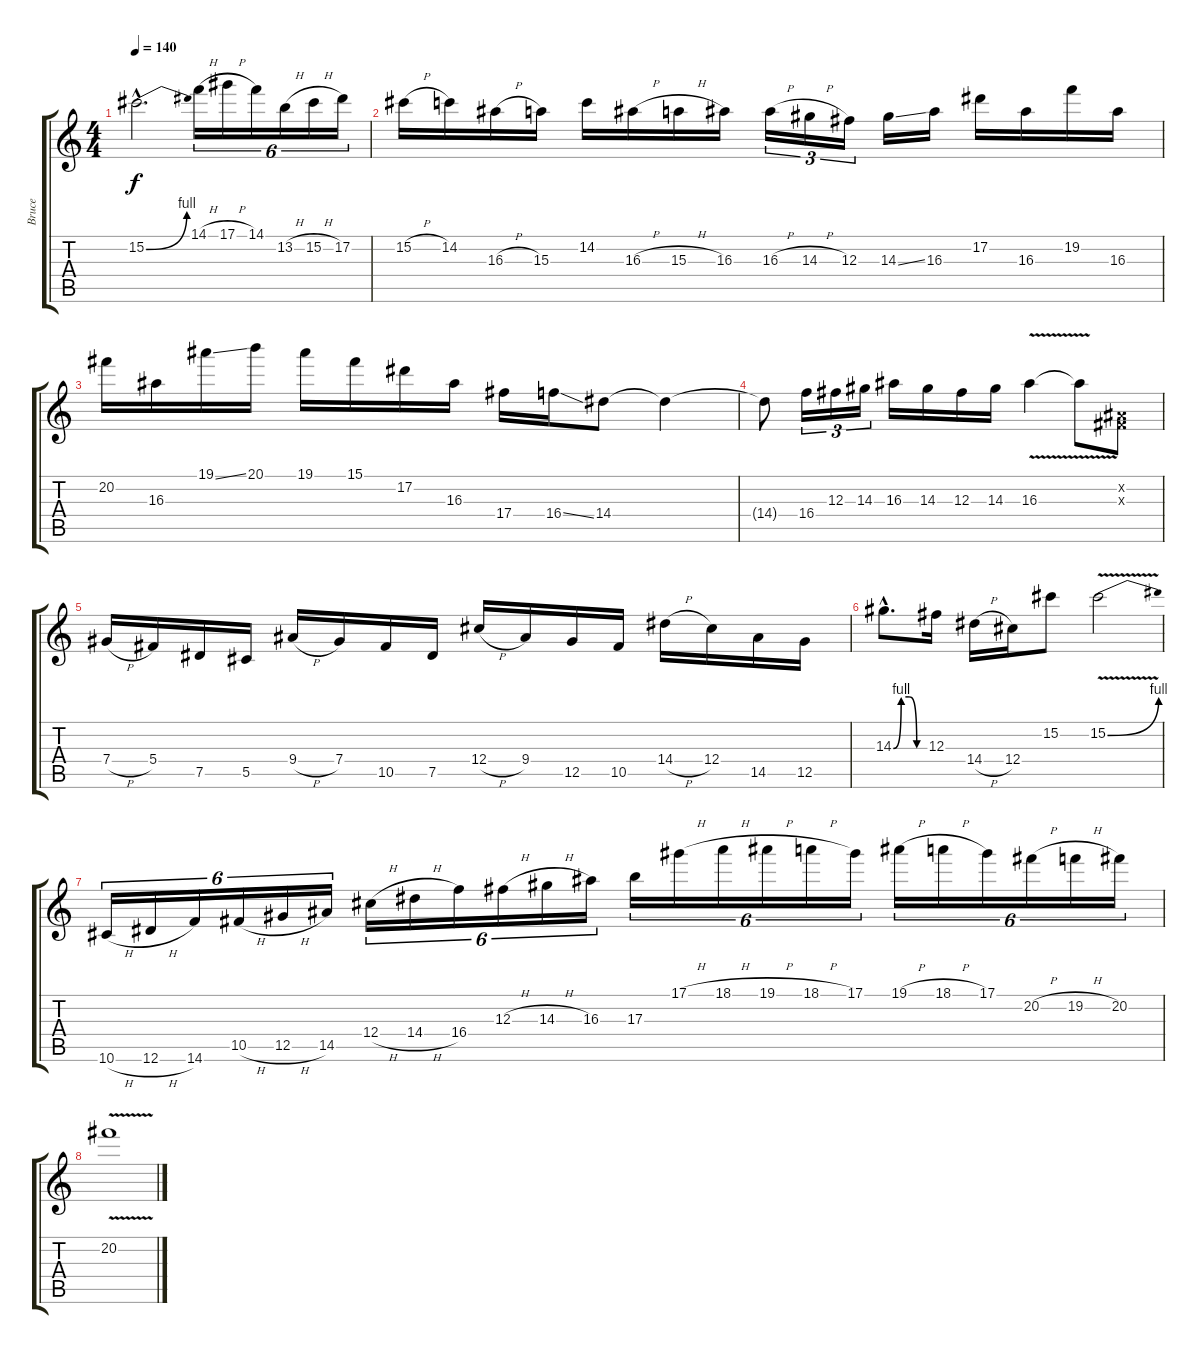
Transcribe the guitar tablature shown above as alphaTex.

\track ("Bruce" "Bruce") {instrument distortionguitar}
\staff {score tabs}
\tuning (Eb4 Bb3 Gb3 Db3 Ab2 Eb2) {hide}
\ts (4 4)
\tempo 140
\clef g2
\ks c
15.2{be (bend 0 0 60 4) hac}.2{d dy f} 14.1{h}.16{tu (6 4)} 17.1{h}.16{tu (6 4)} 14.1.16{tu (6 4)} 13.2{h}.16{tu (6 4)} 15.2{h}.16{tu (6 4)} 17.2.16{tu (6 4)} |
15.2{h}.16 14.2.16 16.3{h}.16 15.3.16 14.2.16 16.3{h}.16 15.3{h}.16 16.3.16 16.3{h}.16{tu (3 2)} 14.3{h}.16{tu (3 2)} 12.3.16{tu (3 2)} 14.3{ss}.16 16.3.16 17.2.16 16.3.16 19.2.16 16.3.16 |
20.2.16 16.3.16 19.1{ss}.16 20.1.16 19.1.16 15.1.16 17.2.16 16.3.16 17.4.16 16.4{ss}.16 14.4.8 14.4{t}.4 |
14.4{t}.8 16.4.16{tu (3 2)} 12.3.16{tu (3 2)} 14.3.16{tu (3 2)} 16.3.16 14.3.16 12.3.16 14.3.16 16.3{v}.4 16.3{t}.8 (0.2{x} 0.3{x}).8 |
7.4{h}.16 5.4.16 7.5.16 5.5.16 9.4{h}.16 7.4.16 10.5.16 7.5.16 12.4{h}.16 9.4.16 12.5.16 10.5.16 14.4{h}.16 12.4.16 14.5.16 12.5.16 |
14.3{be (custom 0 0 15 4 30 4 45 0 60 0) hac}.8{d} 12.3.16 14.4{h}.16 12.4.16 15.2.8 15.2{be (bend 0 0 60 4) v}.2 |
10.6{h}.16{tu (6 4)} 12.6{h}.16{tu (6 4)} 14.6.16{tu (6 4)} 10.5{h}.16{tu (6 4)} 12.5{h}.16{tu (6 4)} 14.5.16{tu (6 4)} 12.4{h}.16{tu (6 4)} 14.4{h}.16{tu (6 4)} 16.4.16{tu (6 4)} 12.3{h}.16{tu (6 4)} 14.3{h}.16{tu (6 4)} 16.3.16{tu (6 4)} 17.3.16{tu (6 4)} 17.1{h}.16{tu (6 4)} 18.1{h}.16{tu (6 4)} 19.1{h}.16{tu (6 4)} 18.1{h}.16{tu (6 4)} 17.1.16{tu (6 4)} 19.1{h}.16{tu (6 4)} 18.1{h}.16{tu (6 4)} 17.1.16{tu (6 4)} 20.2{h}.16{tu (6 4)} 19.2{h}.16{tu (6 4)} 20.2.16{tu (6 4)} |
20.2{v}.1
